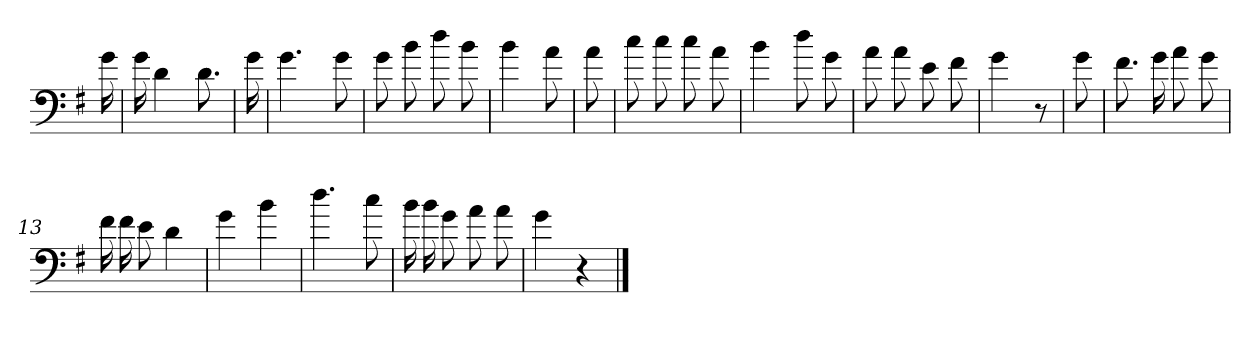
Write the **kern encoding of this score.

**kern
*part1
*staff1
*clefF4
*k[f#]
*G:
=
16g
=1
16g
4d
8.d
=2y
16g
=3
4.g
8g
=4
8g
8b
8dd
8b
=5
4b
8a
=6
8a
=7
8cc
8cc
8cc
8a
=8
4b
8dd
8g
=9
8a
8a
8e
8f#
=10
4g
8r
=11
8g
=12
8.f#
16g
8a
8g
=13
16f#
16f#
8e
4d
=14
4g
4b
=15
4.dd
8cc
=16
16b
16b
8g
8a
8a
=17
4g
4r
==
*-
